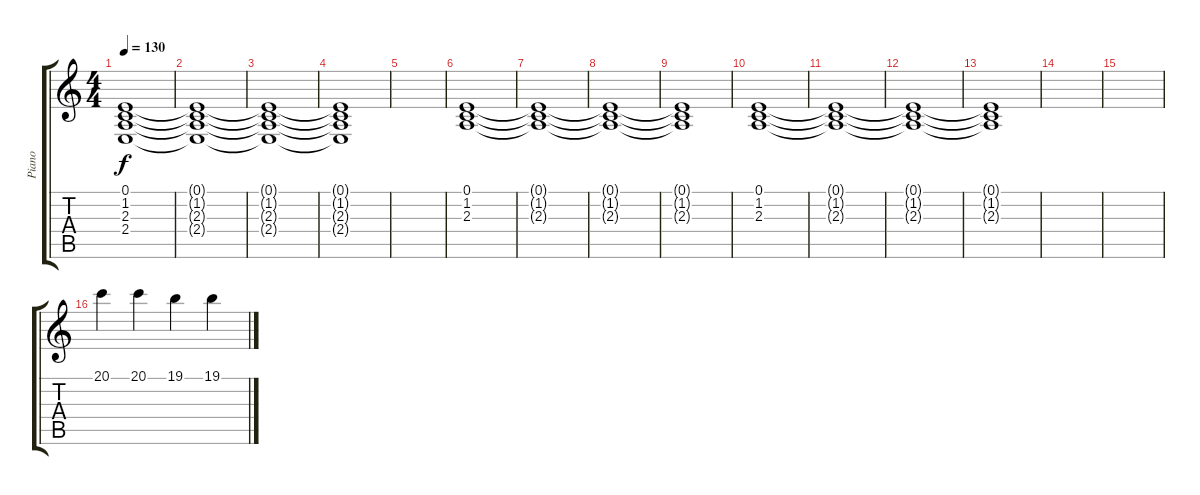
\track ("Piano" "Piano") {instrument brightacousticpiano}
\staff {score tabs}
\tuning (E4 B3 G3 D3 A2 E2) {hide}
\ts (4 4)
\tempo 130
\clef g2
\ks c
(0.1 1.2 2.3 2.4).1{dy f instrument brightacousticpiano} |
(0.1{t} 1.2{t} 2.3{t} 2.4{t}).1 |
(0.1{t} 1.2{t} 2.3{t} 2.4{t}).1 |
(0.1{t} 1.2{t} 2.3{t} 2.4{t}).1 |
|
(0.1 1.2 2.3).1 |
(0.1{t} 1.2{t} 2.3{t}).1 |
(0.1{t} 1.2{t} 2.3{t}).1 |
(0.1{t} 1.2{t} 2.3{t}).1 |
(0.1 1.2 2.3).1 |
(0.1{t} 1.2{t} 2.3{t}).1 |
(0.1{t} 1.2{t} 2.3{t}).1 |
(0.1{t} 1.2{t} 2.3{t}).1 |
|
|
20.1.4 20.1.4 19.1.4 19.1.4
